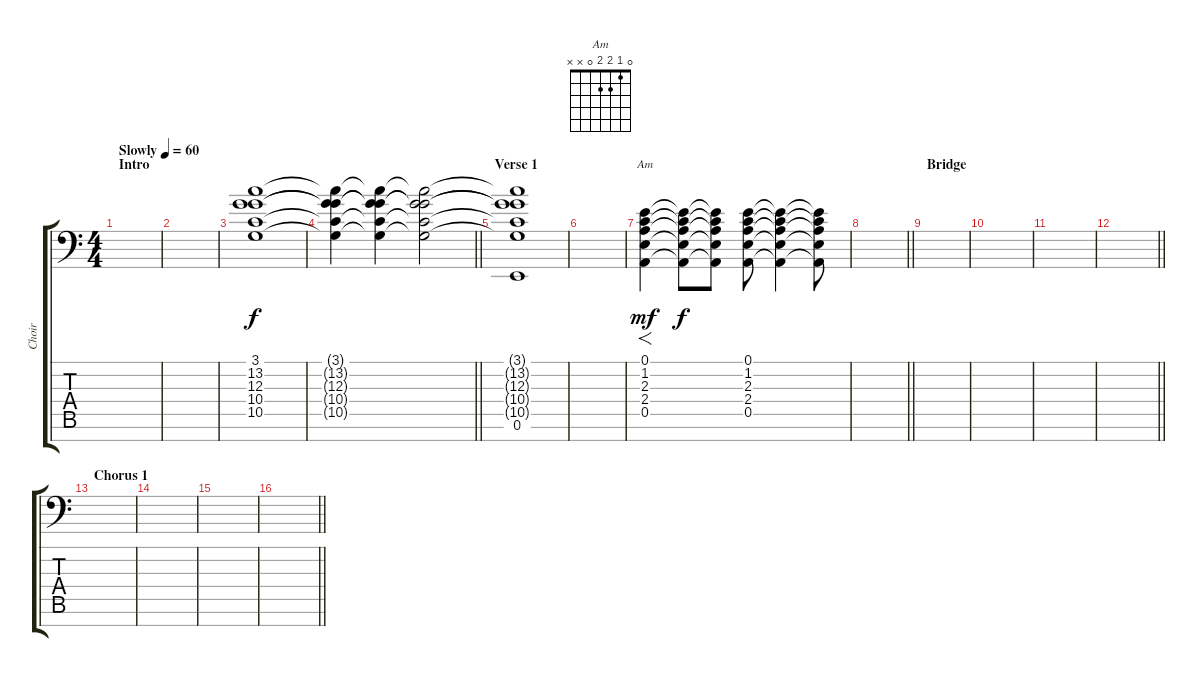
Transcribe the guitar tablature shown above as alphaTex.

\track ("Choir" "Choir") {instrument choiraahs}
\staff {score tabs}
\tuning (E4 B3 G3 D3 A2 E2 C-1) {hide}
\chord ("Am" 0 1 2 2 0 x x)
\ts (4 4)
\section ("" "Intro")
\tempo (60 "Slowly")
\clef f4
\ks c
|
|
(3.1 13.2 12.3 10.4 10.5).1{volume 11} |
\barLineRight lightlight
(3.1{t} 13.2{t} 12.3{t} 10.4{t} 10.5{t}).4 (3.1{t} 13.2{t} 12.3{t} 10.4{t} 10.5{t}).4 (3.1{t} 13.2{t} 12.3{t} 10.4{t} 10.5{t}).2 |
\section ("" "Verse 1")
(3.1{t} 13.2{t} 12.3{t} 10.4{t} 10.5{t} 0.6).1{volume 0} |
|
(0.1 1.2 2.3 2.4 0.5).4{f ch "Am" dy mf volume 5} (0.1{t} 1.2{t} 2.3{t} 2.4{t} 0.5{t}).8{dy f} (0.1{t} 1.2{t} 2.3{t} 2.4{t} 0.5{t}).8 (0.1 1.2 2.3 2.4 0.5).8{volume 0} (0.1{t} 1.2{t} 2.3{t} 2.4{t} 0.5{t}).4 (0.1{t} 1.2{t} 2.3{t} 2.4{t} 0.5{t}).8 |
\barLineRight lightlight
|
\section ("" "Bridge")
|
|
|
\barLineRight lightlight
|
\section ("" "Chorus 1")
|
|
|
\barLineRight lightlight
